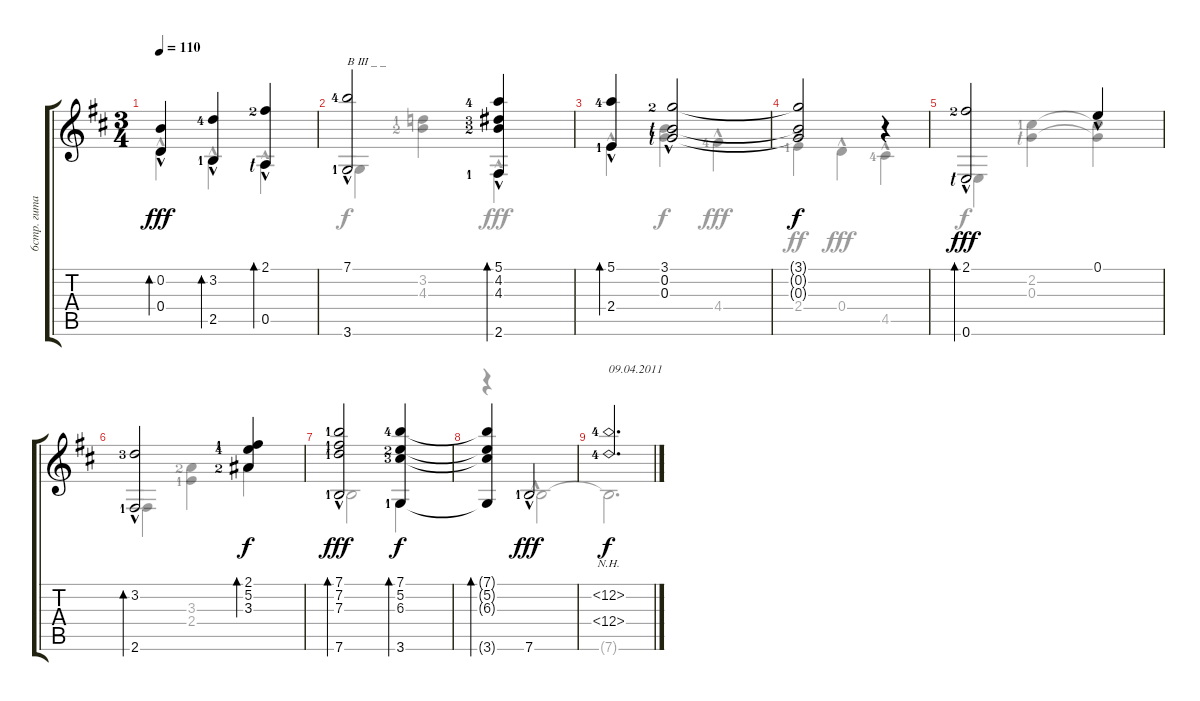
\track ("6стр. гитара" "6стр. гита") {instrument acousticguitarnylon}
\staff {score tabs}
\tuning (E4 B3 G3 D3 A2 E2) {hide}
\voice
\ts (3 4)
\tempo 110
\clef g2
\ks bminor
(0.2{hac} 0.4).4{bd 480 dy fff} (3.2{hac lf 5} 2.5{hac lf 2}).4{bd 480} (2.1{hac lf 3} 0.5{lf 1}).4{bd 480} |
(7.1{hac lf 5} 3.6{hac lf 2}).2{txt "B III _ _"} (5.1{hac lf 5} 4.2{lf 4} 4.3{lf 3} 2.6{hac lf 2}).4{bd 480} |
(5.1{hac lf 5} 2.4{lf 2}).4{bd 480} (3.1{hac lf 3} 0.2{lf 1} 0.3{lf 1}).2 |
(3.1{t} 0.2{t} 0.3{t}).2{dy f} r.4 |
(2.1{hac lf 3} 0.6{hac lf 1}).2{bd 480 dy fff} 0.1{hac}.4 |
(3.2{hac lf 4} 2.6{hac lf 2}).2{bd 480} (2.1{lf 2} 5.2{lf 5} 3.3{lf 3}).4{bd 480 dy f} |
(7.1{hac lf 2} 7.2{hac lf 2} 7.3{hac lf 2} 7.6{hac lf 2}).2{bd 480 dy fff} (7.1{lf 5} 5.2{lf 3} 6.3{lf 4} 3.6{lf 2}).4{bd 480 dy f} |
(7.1{t} 5.2{t} 6.3{t} 3.6{t}).4{bd 480} 7.6{hac lf 2}.2{dy fff} |
(12.2{nh lf 5} 12.4{nh lf 5}).2{d txt "09.04.2011" dy f}
\voice
\clef g2
\ottava regular
\simile none
\ks bminor
0.4{hac}.4{dy fff} 2.5{hac}.4 0.5{hac}.4 |
3.6.4{dy f} (3.2{lf 2} 4.3{lf 3}).4 2.6{hac}.4{dy fff} |
2.4{hac}.4 (0.2 0.3).4{dy f} 4.4{hac lf 5}.4{dy fff} |
2.4{ac lf 2}.4{dy ff} 0.4{hac}.4{dy fff} 4.5{hac lf 5}.4 |
0.6.4{dy f} (2.2{lf 2} 0.3{lf 1}).4 (2.2{t} 0.3{t}).4 |
2.6.4 (3.3{lf 3} 2.4{lf 2}).4 3.3.4 |
7.6.2 3.6.4 |
r.4 7.6{hac}.2{dy fff} |
7.6{t}.2{d dy f}
